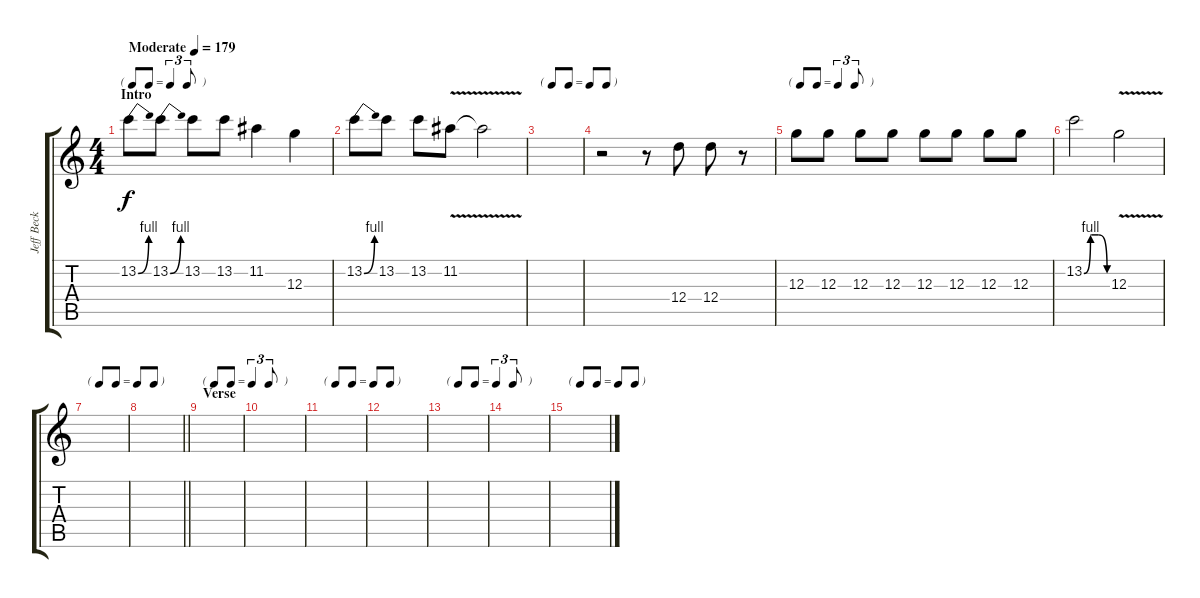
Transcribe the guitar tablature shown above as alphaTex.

\track ("Jeff Beck" "Jeff Beck") {instrument overdrivenguitar}
\staff {score tabs}
\tuning (E4 B3 G3 D3 A2 E2) {hide}
\ts (4 4)
\tf triplet8th
\section ("" "Intro")
\tempo (179 "Moderate")
\clef g2
\ks c
13.2{be (bend 0 0 60 4)}.8{dy f instrument overdrivenguitar} 13.2{be (bend 0 0 60 4)}.8 13.2.8 13.2.8 11.2.4 12.3.4 |
13.2{be (bend 0 0 60 4)}.8 13.2.8 13.2.8 11.2{v}.8 11.2{t}.2 |
\tf none
|
r.2 r.8 12.4.8 12.4.8 r.8 |
\tf triplet8th
12.3.8 12.3.8 12.3.8 12.3.8 12.3.8 12.3.8 12.3.8 12.3.8 |
13.2{be (custom 0 0 17 4 20 4 38 4 60 0)}.2 12.3{v}.2 |
\tf none
|
\barLineRight lightlight
|
\tf triplet8th
\section ("" "Verse")
|
|
\tf none
|
|
\tf triplet8th
|
|
\tf none
